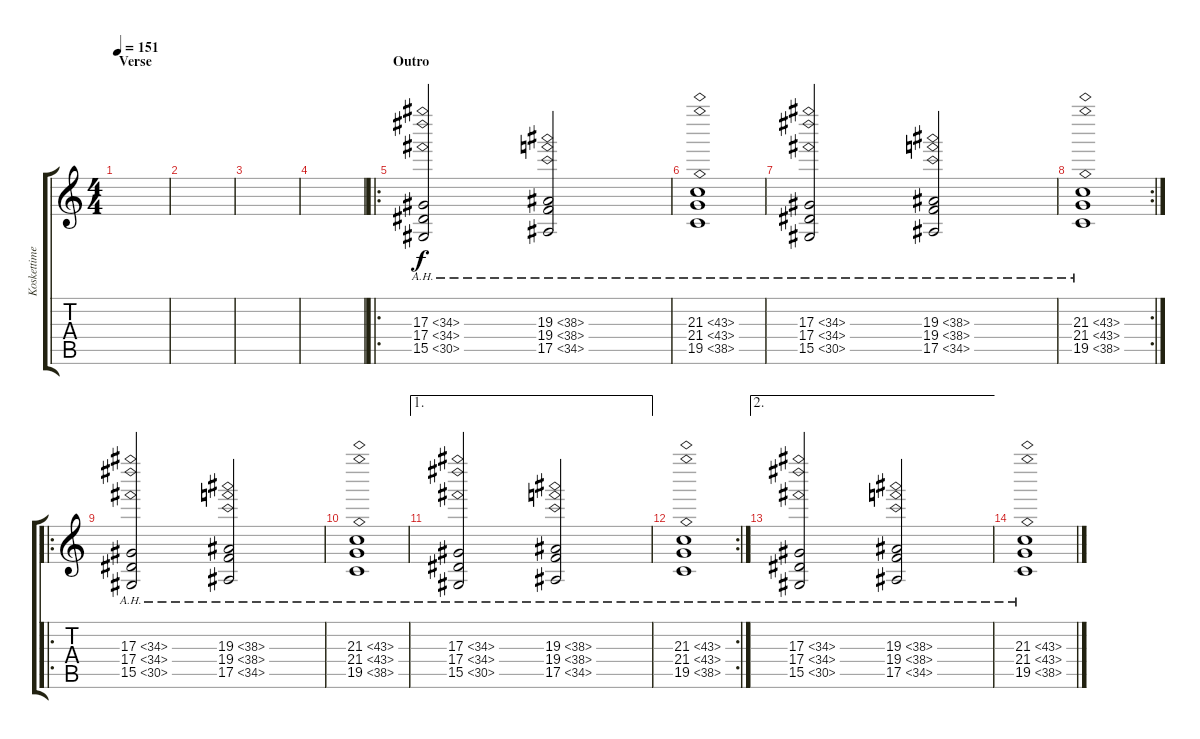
\track ("Koskettimet 1" "Koskettime") {instrument stringensemble1}
\staff {score tabs}
\tuning (C4 G3 Eb3 Bb2 F2 C2) {hide}
\ts (4 4)
\section ("" "Verse")
\tempo 151
\clef g2
\ks c
|
|
|
|
\ro
\section ("" "Outro")
(17.3{ah 17} 17.4{ah 17} 15.5{ah 15}).2 (19.3{ah 19} 19.4{ah 19} 17.5{ah 17}).2 |
(21.3{ah 22} 21.4{ah 22} 19.5{ah 19}).1 |
(17.3{ah 17} 17.4{ah 17} 15.5{ah 15}).2 (19.3{ah 19} 19.4{ah 19} 17.5{ah 17}).2 |
\rc 2
(21.3{ah 22} 21.4{ah 22} 19.5{ah 19}).1 |
\ro
(17.3{ah 17} 17.4{ah 17} 15.5{ah 15}).2 (19.3{ah 19} 19.4{ah 19} 17.5{ah 17}).2 |
(21.3{ah 22} 21.4{ah 22} 19.5{ah 19}).1 |
\ae 1
(17.3{ah 17} 17.4{ah 17} 15.5{ah 15}).2 (19.3{ah 19} 19.4{ah 19} 17.5{ah 17}).2 |
\rc 2
(21.3{ah 22} 21.4{ah 22} 19.5{ah 19}).1 |
\ae 2
(17.3{ah 17} 17.4{ah 17} 15.5{ah 15}).2{volume 0} (19.3{ah 19} 19.4{ah 19} 17.5{ah 17}).2 |
(21.3{ah 22} 21.4{ah 22} 19.5{ah 19}).1
